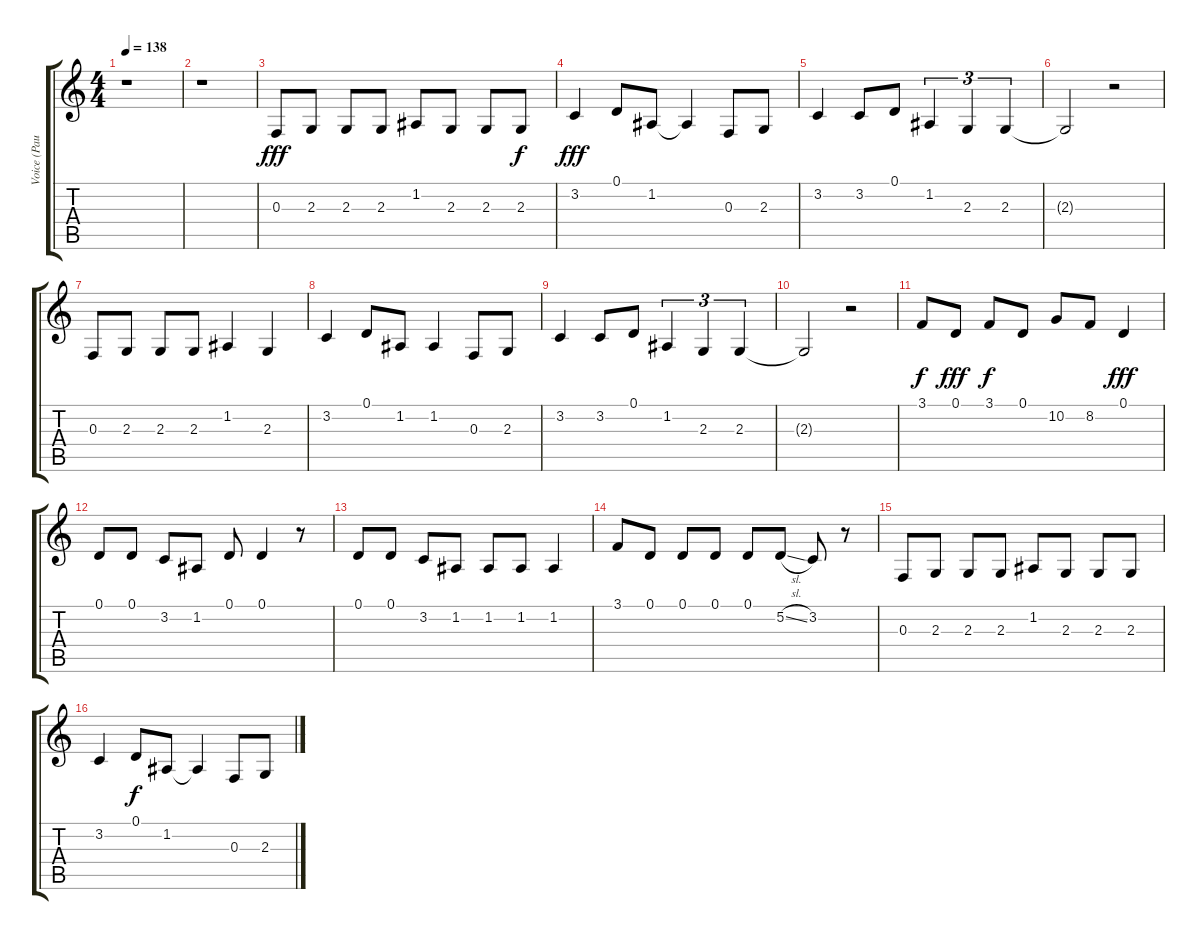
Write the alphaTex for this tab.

\track ("Voice (Paul Gilbert)" "Voice (Pau") {instrument lead6voice}
\staff {score tabs}
\tuning (D4 A3 F3 C3 G2 D2) {hide}
\ts (4 4)
\tempo 138
\clef g2
\ks c
r.1{dy f} |
r.1 |
0.3.8{dy fff} 2.3.8 2.3.8 2.3.8 1.2.8 2.3.8 2.3.8 2.3.8{dy f} |
3.2.4{dy fff} 0.1.8 1.2.8 1.2{t}.4 0.3.8 2.3.8 |
3.2.4 3.2.8 0.1.8 1.2.4{tu (3 2)} 2.3.4{tu (3 2)} 2.3.4{tu (3 2)} |
2.3{t}.2 r.2 |
0.3.8 2.3.8 2.3.8 2.3.8 1.2.4 2.3.4 |
3.2.4 0.1.8 1.2.8 1.2.4 0.3.8 2.3.8 |
3.2.4 3.2.8 0.1.8 1.2.4{tu (3 2)} 2.3.4{tu (3 2)} 2.3.4{tu (3 2)} |
2.3{t}.2 r.2 |
3.1.8{dy f} 0.1.8{dy fff} 3.1.8{dy f} 0.1.8 10.2.8 8.2.8 0.1.4{dy fff} |
0.1.8 0.1.8 3.2.8 1.2.8 0.1.8 0.1.4 r.8 |
0.1.8 0.1.8 3.2.8 1.2.8 1.2.8 1.2.8 1.2.4 |
3.1.8 0.1.8 0.1.8 0.1.8 0.1.8 5.2{sl}.8 3.2.8 r.8 |
0.3.8 2.3.8 2.3.8 2.3.8 1.2.8 2.3.8 2.3.8 2.3.8 |
3.2.4 0.1.8{dy f} 1.2.8 1.2{t}.4 0.3.8 2.3.8
